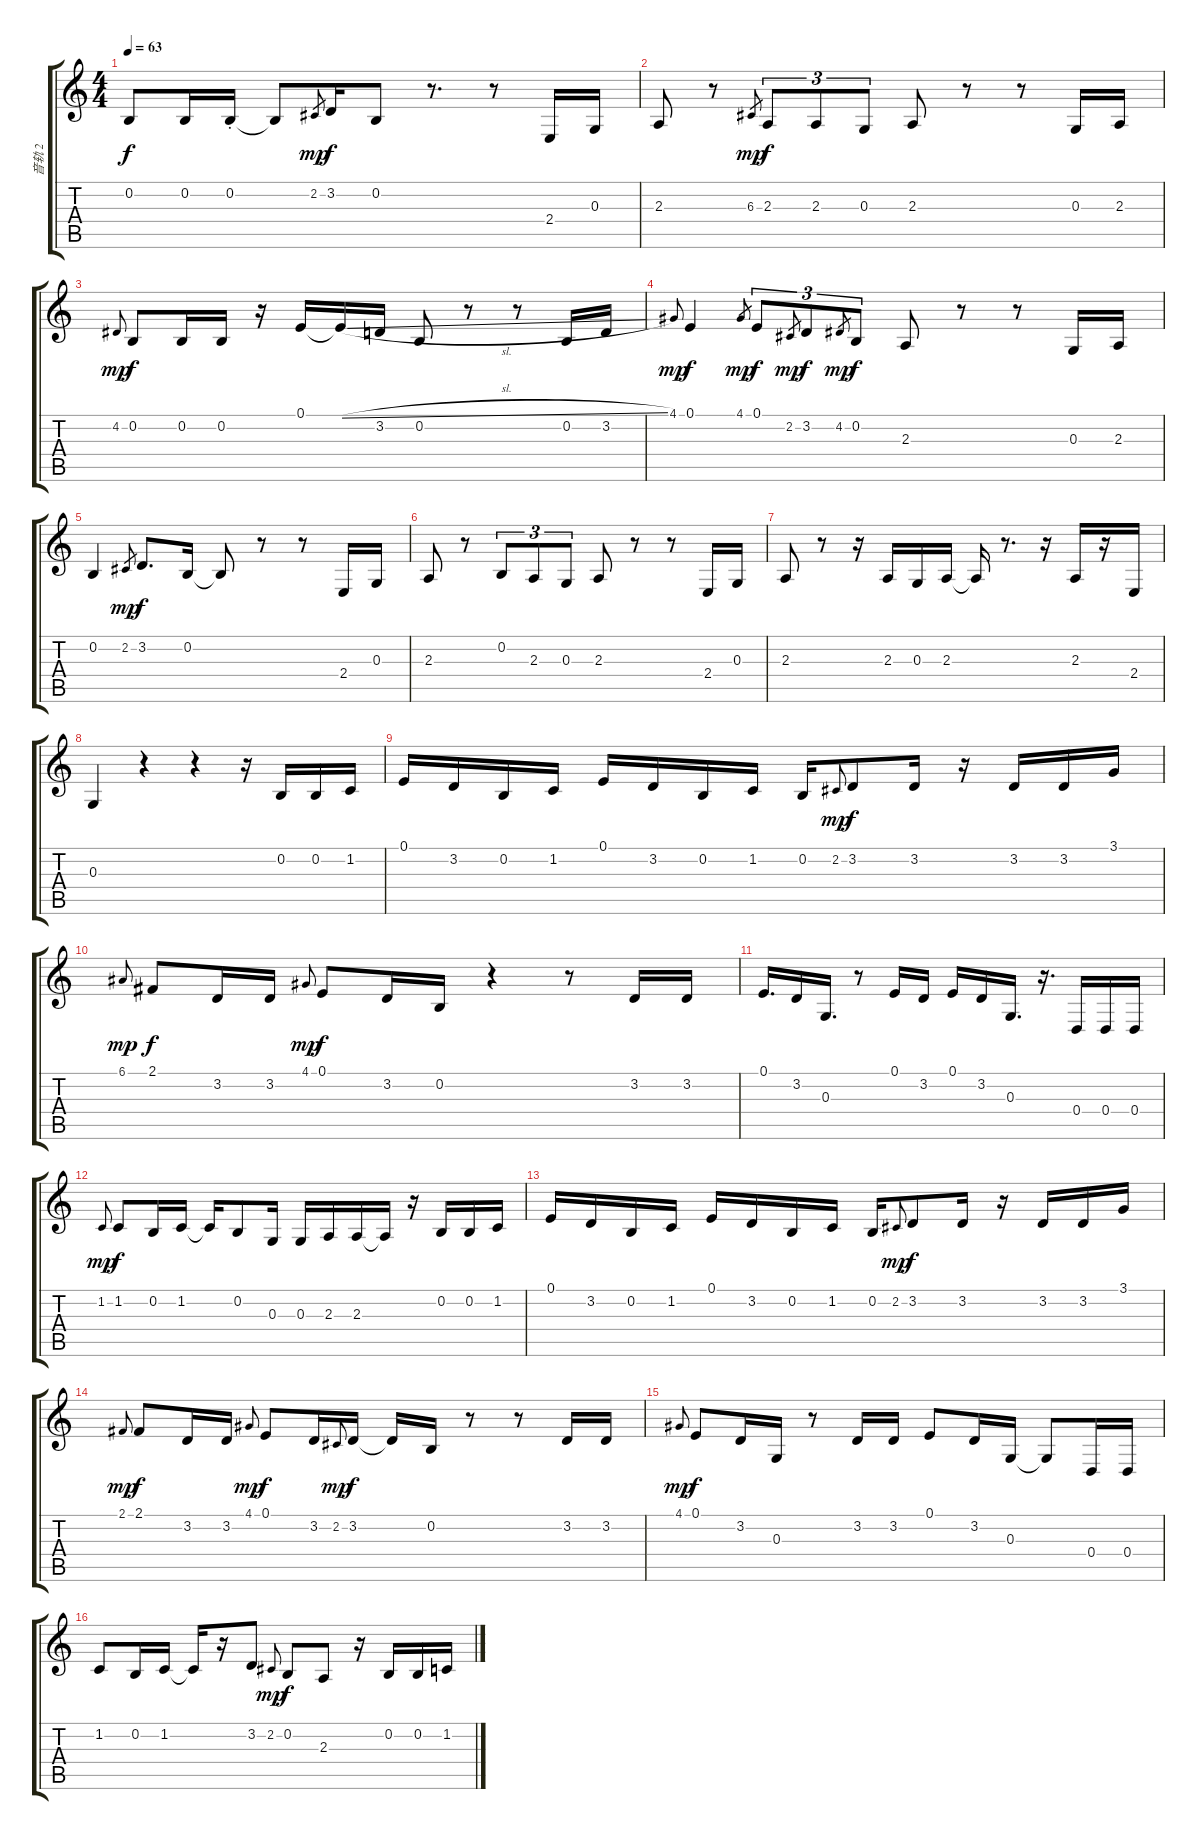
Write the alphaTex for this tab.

\track ("音轨 2" "音轨 2") {instrument altosax}
\staff {score tabs}
\tuning (E4 B3 G3 D3 A2 E2) {hide}
\ts (4 4)
\tempo 63
\clef g2
\ks c
0.2.8{dy f} 0.2.16 0.2{st}.16 0.2{t}.8 2.2.8{gr dy mp} 3.2.16{dy f} 0.2.8 r.8{d} r.8 2.4.16 0.3.16 |
2.3.8 r.8 6.3.8{gr dy mp} 2.3.8{tu (3 2) dy f} 2.3.8{tu (3 2)} 0.3.8{tu (3 2)} 2.3.8 r.8 r.8 0.3.16 2.3.16 |
4.2.8{gr onbeat dy mp} 0.2.8{dy f} 0.2.16 0.2.16 r.16 0.1.16 0.1{sl t}.16 3.2.16 0.2.8 r.8 r.8 0.2.16 3.2.16 |
4.1.8{gr onbeat dy mp} 0.1.4{dy f} 4.1.8{gr dy mp} 0.1.8{tu (3 2) dy f} 2.2.8{gr dy mp} 3.2.8{tu (3 2) dy f} 4.2.8{gr dy mp} 0.2.8{tu (3 2) dy f} 2.3.8 r.8 r.8 0.3.16 2.3.16 |
0.2.4 2.2.8{gr dy mp} 3.2.8{d dy f} 0.2.16 0.2{t}.8 r.8 r.8 2.4.16 0.3.16 |
2.3.8 r.8 0.2.8{tu (3 2)} 2.3.8{tu (3 2)} 0.3.8{tu (3 2)} 2.3.8 r.8 r.8 2.4.16 0.3.16 |
2.3.8 r.8 r.16 2.3.16 0.3.16 2.3.16 2.3{t}.16 r.8{d} r.16 2.3.16 r.16 2.4.16 |
0.3.4 r.4 r.4 r.16 0.2.16 0.2.16 1.2.16 |
0.1.16 3.2.16 0.2.16 1.2.16 0.1.16 3.2.16 0.2.16 1.2.16 0.2.16 2.2.8{gr onbeat dy mp} 3.2.8{dy f} 3.2.16 r.16 3.2.16 3.2.16 3.1.16 |
6.1.8{gr onbeat dy mp} 2.1.8{dy f} 3.2.16 3.2.16 4.1.8{gr onbeat dy mp} 0.1.8{dy f} 3.2.16 0.2.16 r.4 r.8 3.2.16 3.2.16 |
0.1.16{d} 3.2.16 0.3.16{d} r.8 0.1.16 3.2.16 0.1.16 3.2.16 0.3.16{d} r.16{d} 0.4.16 0.4.16 0.4.16 |
1.2.8{gr onbeat dy mp} 1.2.8{dy f} 0.2.16 1.2.16 1.2{t}.16 0.2.8 0.3.16 0.3.16 2.3.16 2.3.16 2.3{t}.16 r.16 0.2.16 0.2.16 1.2.16 |
0.1.16 3.2.16 0.2.16 1.2.16 0.1.16 3.2.16 0.2.16 1.2.16 0.2.16 2.2.8{gr onbeat dy mp} 3.2.8{dy f} 3.2.16 r.16 3.2.16 3.2.16 3.1.16 |
2.1.8{gr onbeat dy mp} 2.1.8{dy f} 3.2.16 3.2.16 4.1.8{gr onbeat dy mp} 0.1.8{dy f} 3.2.16 2.2.8{gr onbeat dy mp} 3.2.16{dy f} 3.2{t}.16 0.2.16 r.8 r.8 3.2.16 3.2.16 |
4.1.8{gr onbeat dy mp} 0.1.8{dy f} 3.2.16 0.3.16 r.8 3.2.16 3.2.16 0.1.8 3.2.16 0.3.16 0.3{t}.8 0.4.16 0.4.16 |
1.2.8 0.2.16 1.2.16 1.2{t}.16 r.16 3.2.8 2.2.8{gr onbeat dy mp} 0.2.8{dy f} 2.3.8 r.16 0.2.16 0.2.16 1.2.16
